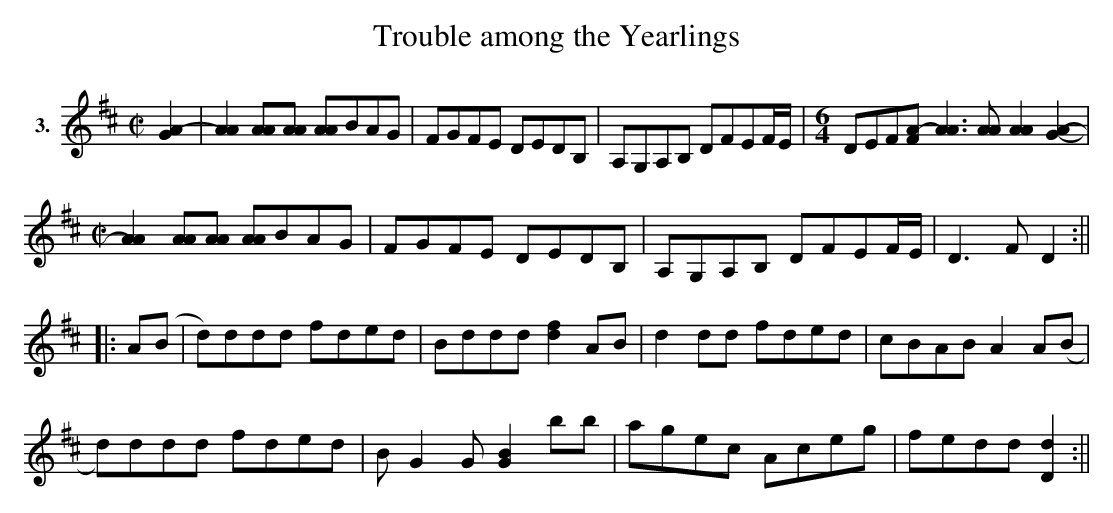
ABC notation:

X:1
T:Trouble among the Yearlings
M:C|
L:1/8
K:D
V:1 clef=treble name="3."
[V:1]  [G2A2]-|[A2A2][AA][AA] [AA]BAG|FGFE DEDB,|A,G,A,B, DFEF/E/|[M:6/4]DEF[FA]- [A3A3][AA][A2A2]  [G2A2]-|
[M:C|][A2A2][AA][AA] [AA]BAG|FGFE DEDB,|A,G,A,B, DFEF/E/|D3F D2:||
|:A(B|d)ddd fded|Bddd [d2f2]AB|d2dd fded|cBAB A2A(B|
d)ddd fded|BG2G [G2B2]bb|agec Aceg|fedd [D2d2]:||
